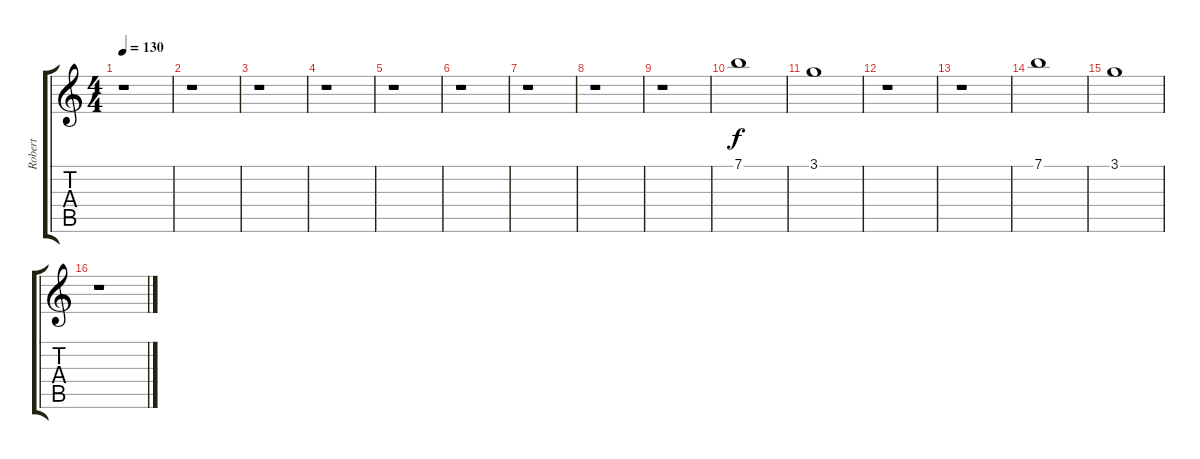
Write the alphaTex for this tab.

\track ("Robert" "Robert") {instrument electricguitarclean}
\staff {score tabs}
\tuning (E4 B3 G3 D3 A2 E2) {hide}
\ts (4 4)
\tempo 130
\clef g2
\ks c
r.1{dy f} |
r.1 |
r.1 |
r.1 |
r.1 |
r.1 |
r.1 |
r.1 |
r.1 |
7.1.1 |
3.1.1 |
r.1 |
r.1 |
7.1.1 |
3.1.1 |
r.1
